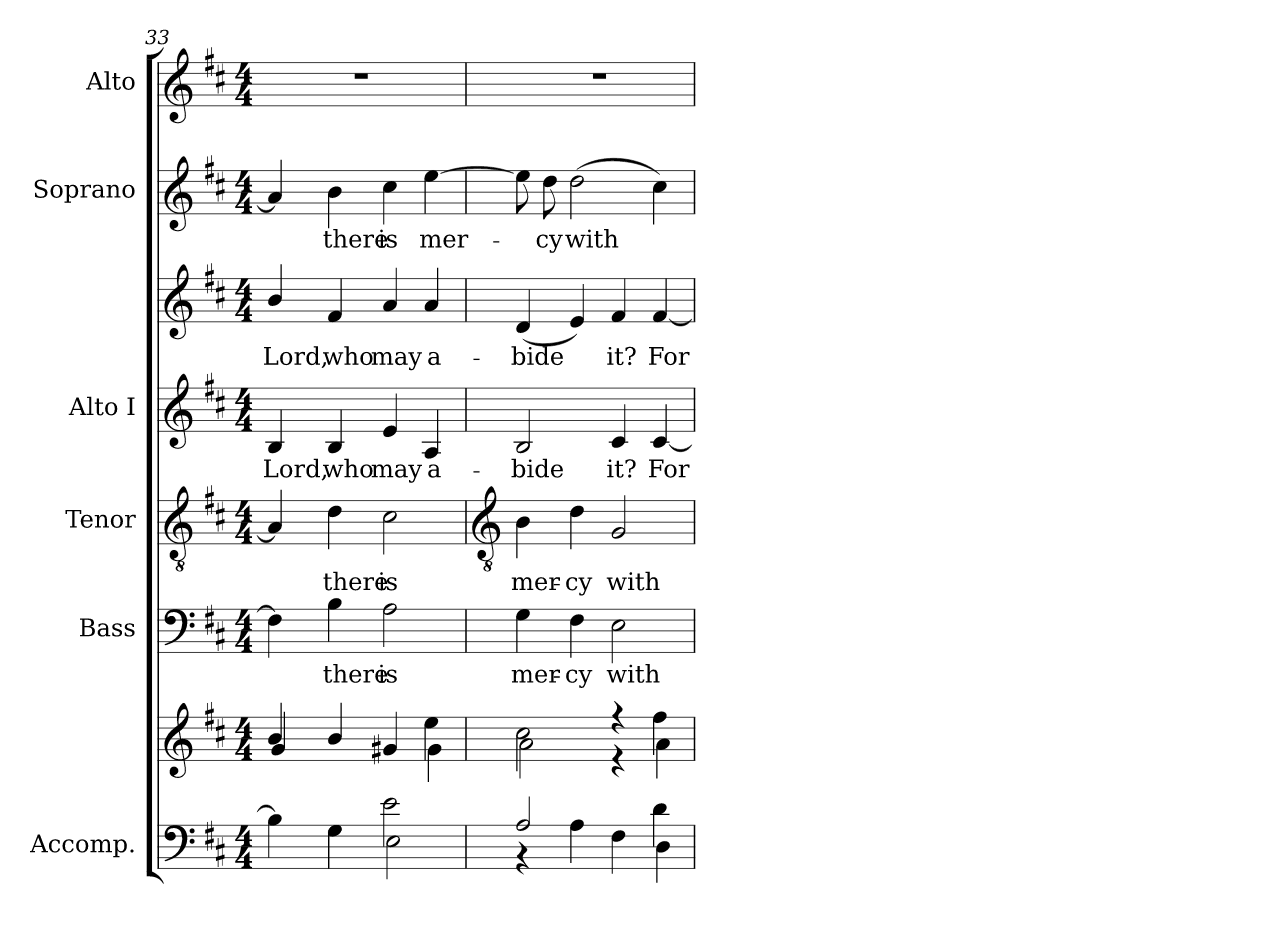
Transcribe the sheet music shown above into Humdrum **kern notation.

**kern	**kern	**kern	**text	**kern	**text	**kern	**text	**kern	**text	**kern	**text	**kern
*part6	*part6	*part5	*part5	*part4	*part4	*part3	*part3	*part3	*part3	*part2	*part2	*part1
*staff8	*staff7	*staff6	*staff6	*staff5	*staff5	*staff4	*staff4	*staff3	*staff3	*staff2	*staff2	*staff1
*I"Accomp.	*	*I"Bass	*	*I"Tenor	*	*I"Alto I	*	*	*	*I"Soprano	*	*I"Alto
*	*	*I'B	*	*I'T	*	*I'A	*	*	*	*I'S	*	*I'A
*clefF4	*clefG2	*clefF4	*	*clefGv2	*	*clefG2	*	*clefG2	*	*clefG2	*	*clefG2
*k[f#c#]	*k[f#c#]	*k[f#c#]	*	*k[f#c#]	*	*k[f#c#]	*	*k[f#c#]	*	*k[f#c#]	*	*k[f#c#]
*D:	*D:	*D:	*	*D:	*	*D:	*	*D:	*	*D:	*	*D:
*M4/4	*M4/4	*M4/4	*	*M4/4	*	*M4/4	*	*M4/4	*	*M4/4	*	*M4/4
=33	=33	=33	=33	=33	=33	=33	=33	=33	=33	=33	=33	=33
*^	*^	*	*	*	*	*	*	*	*	*	*	*
!	!	!	!	!	!	!	!	!	!LO:LY:b	!	!LO:LY:b	!	!	!
4B\]	4ryy	4b/	4g/	4F#]	.	4A]	.	4B	-Lord,	4b/	Lord,	4a]	.	1r
!	!	!	!	!	!LO:LY:b	!	!LO:LY:b	!	!LO:LY:b	!	!LO:LY:b	!	!LO:LY:b	!
4G\	4G\	4ryy	4b/	4B	there	4d	there	4B	who	4f#	who	4b	there	.
!	!	!	!	!	!LO:LY:b	!	!LO:LY:b	!	!LO:LY:b	!	!LO:LY:b	!	!LO:LY:b	!
2e\	2E\	4ryy	4g#X/	2A	is	2c#	is	4e	may	4a	may	4cc#	is	.
!	!	!	!	!	!	!	!	!	!LO:LY:b	!	!LO:LY:b	!	!LO:LY:b	!
.	.	4ee\	4g#\	.	.	.	.	4A	a-	4a	a-	[4ee	mer-	.
!!LO:LB:g=z
=34	=34	=34	=34	=34	=34	=34	=34	=34	=34	=34	=34	=34	=34	=34
*	*	*	*	*	*	*clefGv2	*	*	*	*	*	*	*	*
!	!	!	!	!	!LO:LY:b	!	!LO:LY:b	!	!LO:LY:b	!	!LO:LY:b	!	!	!
2A/	4r	2cc#\	2a\	4G	mer-	4B	mer-	2B	bide	(<4d	-bide	8ee]	.	1r
!	!	!	!	!	!	!	!	!	!	!	!	!	!LO:LY:b	!
.	.	.	.	.	.	.	.	.	.	.	.	8dd	cy	.
!	!	!	!	!	!LO:LY:b	!	!LO:LY:b	!	!	!	!	!	!LO:LY:b	!
.	4A\	.	.	4F#	-cy	4d	-cy	.	.	4e)	.	(>2dd	with	.
!	!	!	!	!	!LO:LY:b	!	!LO:LY:b	!	!LO:LY:b	!	!LO:LY:b	!	!	!
4ryy	4F#\	4r	4r	2E	with	2G	with	4c#	it?	4f#	it?	.	.	.
!	!	!	!	!	!	!	!	!	!LO:LY:b	!	!LO:LY:b	!	!	!
4d\	4D\	4ff#\	4a\	.	.	.	.	[4c#	For	[4f#	For	4cc#)	.	.
*v	*v	*	*	*	*	*	*	*	*	*	*	*	*	*
*	*v	*v	*	*	*	*	*	*	*	*	*	*	*
=	=	=	=	=	=	=	=	=	=	=	=	=
*-	*-	*-	*-	*-	*-	*-	*-	*-	*-	*-	*-	*-
